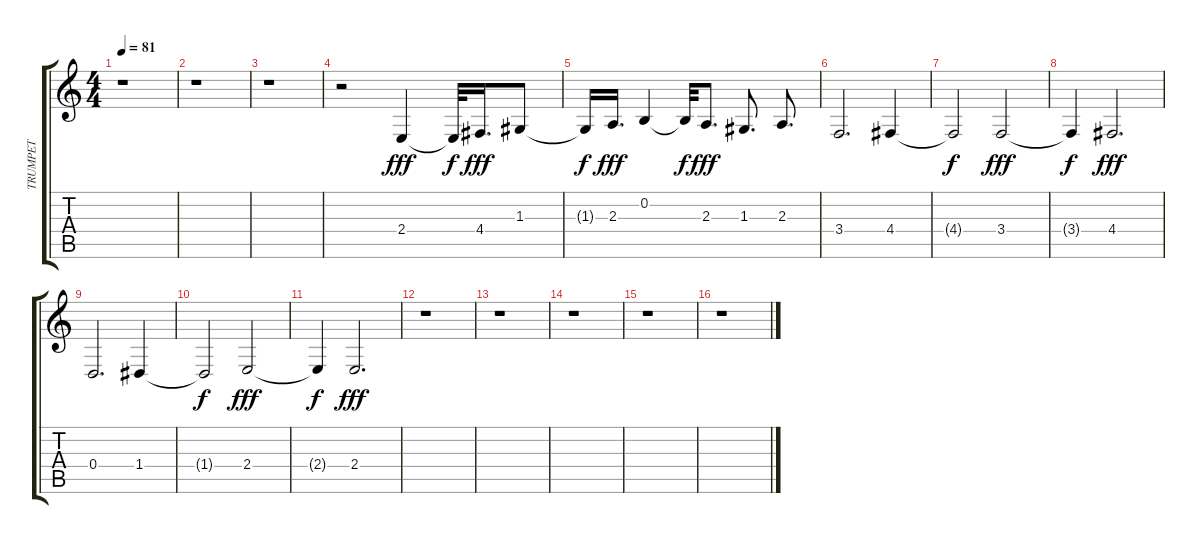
\track ("TRUMPET" "TRUMPET") {instrument trumpet}
\staff {score tabs}
\tuning (E4 B3 G3 D3 A2 E2) {hide}
\ts (4 4)
\tempo 81
\clef g2
\ks c
r.1{dy fff} |
r.1 |
r.1 |
r.2 2.4.4 2.4{t}.32{dy f} 4.4.16{d dy fff} 1.3.8 |
1.3{t}.16{dy f} 2.3.16{d dy fff} 0.2.4 0.2{t}.32{dy f} 2.3.8{d dy fff} 1.3.8{d} 2.3.8{d} |
3.4.2{d} 4.4.4 |
4.4{t}.2{dy f} 3.4.2{dy fff} |
3.4{t}.4{dy f} 4.4.2{d dy fff} |
0.4.2{d} 1.4.4 |
1.4{t}.2{dy f} 2.4.2{dy fff} |
2.4{t}.4{dy f} 2.4.2{d dy fff} |
r.1 |
r.1 |
r.1 |
r.1 |
r.1
